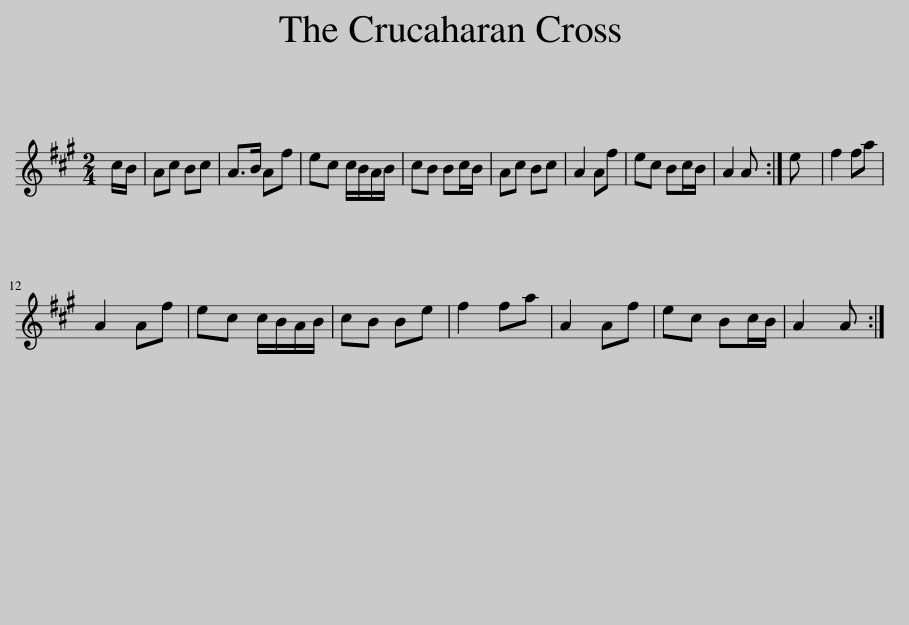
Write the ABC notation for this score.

X:1
L:1/8
M:2/4
I:linebreak $
K:A
V:1 treble
V:1
 c/B/ | Ac Bc | A>B Af | ec c/B/A/B/ | cB Bc/B/ | %5
 Ac Bc | A2 Af | ec Bc/B/ | A2 A :| e | %10
 f2 fa |$ A2 Af | ec c/B/A/B/ | cB Be | f2 fa | %15
 A2 Af | ec Bc/B/ | A2 A :| %18
